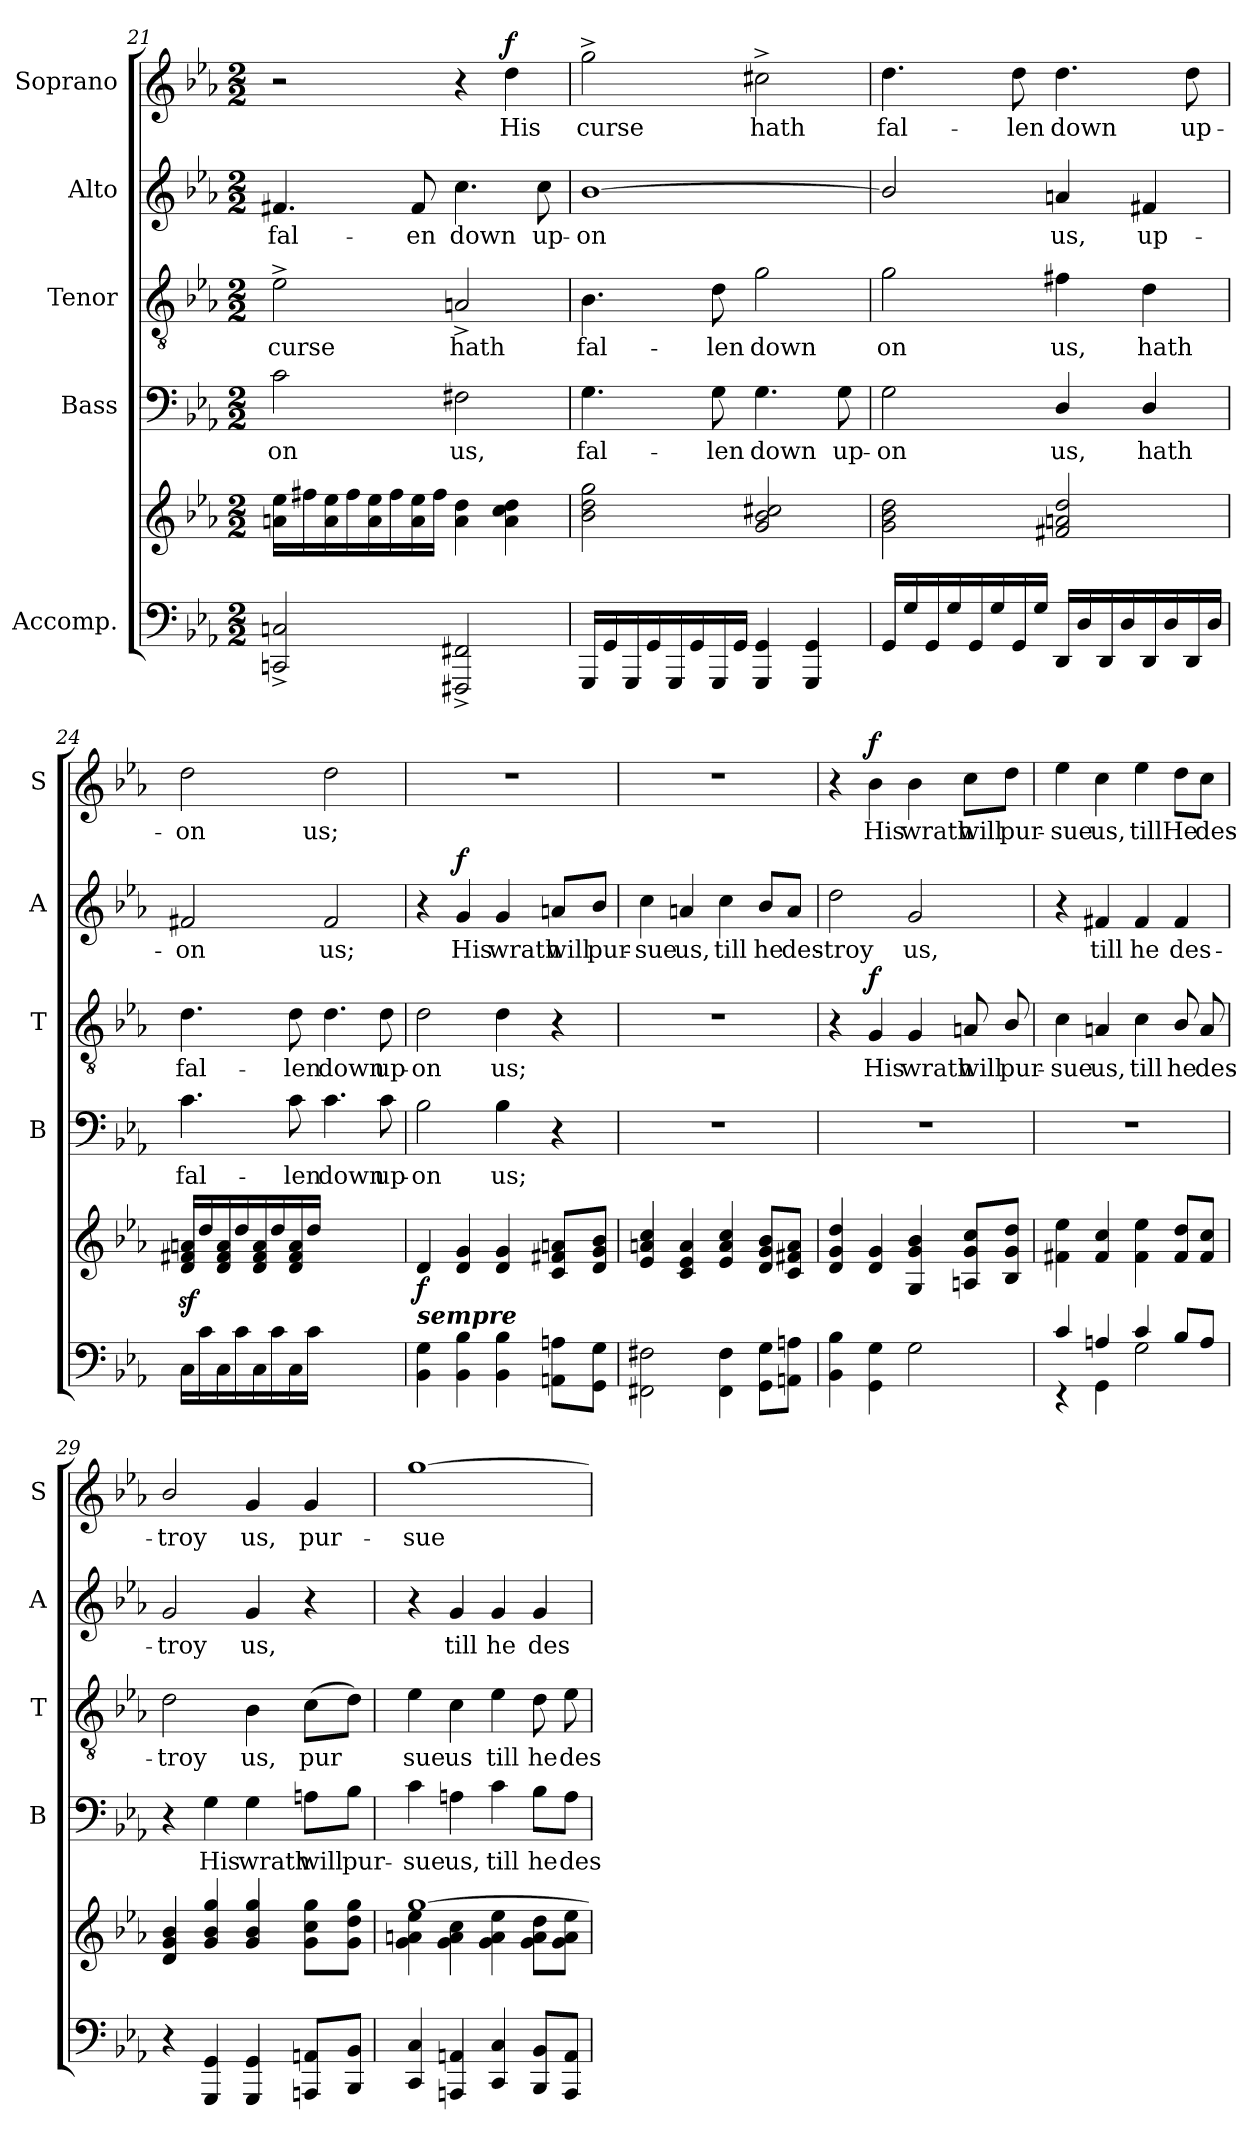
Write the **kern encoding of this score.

**kern	**kern	**dynam	**kern	**text	**kern	**text	**dynam	**kern	**text	**dynam	**kern	**text	**dynam
*part5	*part5	*part5	*part4	*part4	*part3	*part3	*part3	*part2	*part2	*part2	*part1	*part1	*part1
*staff6	*staff5	*staff5/6	*staff4	*staff4	*staff3	*staff3	*staff3	*staff2	*staff2	*staff2	*staff1	*staff1	*staff1
*I"Accomp.	*	*	*I"Bass	*	*I"Tenor	*	*	*I"Alto	*	*	*I"Soprano	*	*
*	*	*	*I'B	*	*I'T	*	*	*I'A	*	*	*I'S	*	*
*clefF4	*clefG2	*	*clefF4	*	*clefGv2	*	*	*clefG2	*	*	*clefG2	*	*
*k[b-e-a-]	*k[b-e-a-]	*	*k[b-e-a-]	*	*k[b-e-a-]	*	*	*k[b-e-a-]	*	*	*k[b-e-a-]	*	*
*E-:	*E-:	*	*E-:	*	*E-:	*	*	*E-:	*	*	*E-:	*	*
*M2/2	*M2/2	*	*M2/2	*	*M2/2	*	*	*M2/2	*	*	*M2/2	*	*
=21	=21	=21	=21	=21	=21	=21	=21	=21	=21	=21	=21	=21	=21
!	!	!	!	!LO:LY:b	!	!LO:LY:b	!	!	!LO:LY:b	!	!	!	!
2CCni/^< 2Cni/^<	16an\ 16ee-i\LL	.	2c\	-on	2e-^>\	curse	.	4.f#X/	fal-	.	2r	.	.
.	16ff#X\	.	.	.	.	.	.	.	.	.	.	.	.
.	16a\ 16ee-\	.	.	.	.	.	.	.	.	.	.	.	.
.	16ff#\	.	.	.	.	.	.	.	.	.	.	.	.
.	16a\ 16ee-\	.	.	.	.	.	.	.	.	.	.	.	.
.	16ff#\	.	.	.	.	.	.	.	.	.	.	.	.
!	!	!	!	!	!	!	!	!	!LO:LY:b	!	!	!	!
.	16a\ 16ee-\	.	.	.	.	.	.	8f#/	-en	.	.	.	.
.	16ff#\JJ	.	.	.	.	.	.	.	.	.	.	.	.
!	!	!	!	!LO:LY:b	!	!LO:LY:b	!	!	!LO:LY:b	!	!	!	!
2FFF#X/^< 2FF#X/^<	4a\ 4dd\	.	2F#X\	us,	2An^</	hath	.	4.cc\	down	.	4r	.	.
!	!	!	!	!	!	!	!	!	!	!	!	!LO:LY:b	!LO:DY:b
.	4a\ 4cc\ 4dd\	.	.	.	.	.	.	.	.	.	4dd\	His	f
!	!	!	!	!	!	!	!	!	!LO:LY:b	!	!	!	!
.	.	.	.	.	.	.	.	8cc\	up-	.	.	.	.
=22	=22	=22	=22	=22	=22	=22	=22	=22	=22	=22	=22	=22	=22
!	!	!	!	!LO:LY:b	!	!LO:LY:b	!	!	!LO:LY:b	!	!	!LO:LY:b	!
16GGG/LL	2b-\ 2dd\ 2gg\	.	4.G\	fal-	4.B-\	fal-	.	[1b-	-on	.	2gg^>\	curse	.
16GG/	.	.	.	.	.	.	.	.	.	.	.	.	.
16GGG/	.	.	.	.	.	.	.	.	.	.	.	.	.
16GG/	.	.	.	.	.	.	.	.	.	.	.	.	.
16GGG/	.	.	.	.	.	.	.	.	.	.	.	.	.
16GG/	.	.	.	.	.	.	.	.	.	.	.	.	.
!	!	!	!	!LO:LY:b	!	!LO:LY:b	!	!	!	!	!	!	!
16GGG/	.	.	8G\	-len	8d\	-len	.	.	.	.	.	.	.
16GG/JJ	.	.	.	.	.	.	.	.	.	.	.	.	.
!	!	!	!	!LO:LY:b	!	!LO:LY:b	!	!	!	!	!	!LO:LY:b	!
4GGG/ 4GG/	2g/ 2b-/ 2cc#X/	.	4.G\	down	2g\	down	.	.	.	.	2cc#X^>\	hath	.
4GGG/ 4GG/	.	.	.	.	.	.	.	.	.	.	.	.	.
!	!	!	!	!LO:LY:b	!	!	!	!	!	!	!	!	!
.	.	.	8G\	up-	.	.	.	.	.	.	.	.	.
=23	=23	=23	=23	=23	=23	=23	=23	=23	=23	=23	=23	=23	=23
!	!	!	!	!LO:LY:b	!	!LO:LY:b	!	!	!	!	!	!LO:LY:b	!
16GG/LL	2g\ 2b-\ 2dd\	.	2G\	-on	2g\	on	.	2b-/]	.	.	4.dd\	fal-	.
16G/	.	.	.	.	.	.	.	.	.	.	.	.	.
16GG/	.	.	.	.	.	.	.	.	.	.	.	.	.
16G/	.	.	.	.	.	.	.	.	.	.	.	.	.
16GG/	.	.	.	.	.	.	.	.	.	.	.	.	.
16G/	.	.	.	.	.	.	.	.	.	.	.	.	.
!	!	!	!	!	!	!	!	!	!	!	!	!LO:LY:b	!
16GG/	.	.	.	.	.	.	.	.	.	.	8dd\	-len	.
16G/JJ	.	.	.	.	.	.	.	.	.	.	.	.	.
!	!	!	!	!LO:LY:b	!	!LO:LY:b	!	!	!LO:LY:b	!	!	!LO:LY:b	!
16DD/LL	2f#X/ 2an/ 2dd/	.	4D/	us,	4f#X\	us,	.	4an/	us,	.	4.dd\	down	.
16D/	.	.	.	.	.	.	.	.	.	.	.	.	.
16DD/	.	.	.	.	.	.	.	.	.	.	.	.	.
16D/	.	.	.	.	.	.	.	.	.	.	.	.	.
!	!	!	!	!LO:LY:b	!	!LO:LY:b	!	!	!LO:LY:b	!	!	!	!
16DD/	.	.	4D/	hath	4d\	hath	.	4f#X/	up-	.	.	.	.
16D/	.	.	.	.	.	.	.	.	.	.	.	.	.
!	!	!	!	!	!	!	!	!	!	!	!	!LO:LY:b	!
16DD/	.	.	.	.	.	.	.	.	.	.	8dd\	up-	.
16D/JJ	.	.	.	.	.	.	.	.	.	.	.	.	.
!!LO:LB:g=z
=24	=24	=24	=24	=24	=24	=24	=24	=24	=24	=24	=24	=24	=24
*^	*	*	*	*	*	*	*	*	*	*	*	*	*
!	!	!	!	!	!LO:LY:b	!	!LO:LY:b	!	!	!LO:LY:b	!	!	!LO:LY:b	!
1ryy	16C\LL	16d/z< 16f#X/z< 16an/z<LL	.	4.c\	fal-	4.d\	fal-	.	2f#X/	-on	.	2dd\	-on	.
.	16c\	16dd/	.	.	.	.	.	.	.	.	.	.	.	.
.	16C\	16d/ 16f#/ 16a/	.	.	.	.	.	.	.	.	.	.	.	.
.	16c\	16dd/	.	.	.	.	.	.	.	.	.	.	.	.
.	16C\	16d/ 16f#/ 16a/	.	.	.	.	.	.	.	.	.	.	.	.
.	16c\	16dd/	.	.	.	.	.	.	.	.	.	.	.	.
!	!	!	!	!	!LO:LY:b	!	!LO:LY:b	!	!	!	!	!	!	!
.	16C\	16d/ 16f#/ 16a/	.	8c\	-len	8d\	-len	.	.	.	.	.	.	.
.	16c\JJ	16dd/JJ	.	.	.	.	.	.	.	.	.	.	.	.
!	!	!	!	!	!LO:LY:b	!	!LO:LY:b	!	!	!LO:LY:b	!	!	!LO:LY:b	!
.	2ryy	2ryy	.	4.c\	down	4.d\	down	.	2f#/	us;	.	2dd\	us;	.
!	!	!	!	!	!LO:LY:b	!	!LO:LY:b	!	!	!	!	!	!	!
.	.	.	.	8c\	up-	8d\	up-	.	.	.	.	.	.	.
=25	=25	=25	=25	=25	=25	=25	=25	=25	=25	=25	=25	=25	=25	=25
!	!	!LO:TX:b:Bi:t=sempre	!	!	!	!	!	!	!	!	!	!	!	!
!	!	!	!LO:DY:b	!	!LO:LY:b	!	!LO:LY:b	!	!	!	!	!	!	!
1ryy	4BB-\ 4G\	4d/	f	2B-\	-on	2d\	-on	.	4r	.	.	1r	.	.
!	!	!	!	!	!	!	!	!	!	!LO:LY:b	!LO:DY:b	!	!	!
.	4BB-\ 4B-\	4d/ 4g/	.	.	.	.	.	.	4g/	His	f	.	.	.
!	!	!	!	!	!LO:LY:b	!	!LO:LY:b	!	!	!LO:LY:b	!	!	!	!
.	4BB-\ 4B-\	4d/ 4g/	.	4B-\	us;	4d\	us;	.	4g/	wrath	.	.	.	.
!	!	!	!	!	!	!	!	!	!	!LO:LY:b	!	!	!	!
.	8AAn\ 8An\L	8c/ 8f#X/ 8an/L	.	4r	.	4r	.	.	8an/L	will	.	.	.	.
!	!	!	!	!	!	!	!	!	!	!LO:LY:b	!	!	!	!
.	8GG\ 8G\J	8d/ 8g/ 8b-/J	.	.	.	.	.	.	8b-/J	pur-	.	.	.	.
=26	=26	=26	=26	=26	=26	=26	=26	=26	=26	=26	=26	=26	=26	=26
!	!	!	!	!	!	!	!	!	!	!LO:LY:b	!	!	!	!
1ryy	2FF#X\ 2F#X\	4e-/ 4an/ 4cc/	.	1r	.	1r	.	.	4cc\	-sue	.	1r	.	.
!	!	!	!	!	!	!	!	!	!	!LO:LY:b	!	!	!	!
.	.	4c/ 4e-/ 4a/	.	.	.	.	.	.	4an/	us,	.	.	.	.
!	!	!	!	!	!	!	!	!	!	!LO:LY:b	!	!	!	!
.	4FF#\ 4F#\	4e-/ 4a/ 4cc/	.	.	.	.	.	.	4cc\	till	.	.	.	.
!	!	!	!	!	!	!	!	!	!	!LO:LY:b	!	!	!	!
.	8GG\ 8G\L	8d/ 8g/ 8b-/L	.	.	.	.	.	.	8b-/L	he	.	.	.	.
!	!	!	!	!	!	!	!	!	!	!LO:LY:b	!	!	!	!
.	8AAn\ 8An\J	8c/ 8f#X/ 8a/J	.	.	.	.	.	.	8a/J	des-	.	.	.	.
=27	=27	=27	=27	=27	=27	=27	=27	=27	=27	=27	=27	=27	=27	=27
!	!	!	!	!	!	!	!	!	!	!LO:LY:b	!	!	!	!
4BB-\ 4B-\	1ryy	4d/ 4g/ 4dd/	.	1r	.	4r	.	.	2dd\	-troy	.	4r	.	.
!	!	!	!	!	!	!	!LO:LY:b	!LO:DY:b	!	!	!	!	!LO:LY:b	!LO:DY:b
4GG\ 4G\	.	4d/ 4g/	.	.	.	4G/	His	f	.	.	.	4b-\	His	f
!	!	!	!	!	!	!	!LO:LY:b	!	!	!LO:LY:b	!	!	!LO:LY:b	!
2G\	.	4G/ 4g/ 4b-/	.	.	.	4G/	wrath	.	2g/	us,	.	4b-\	wrath	.
!	!	!	!	!	!	!	!LO:LY:b	!	!	!	!	!	!LO:LY:b	!
.	.	8An/ 8g/ 8cc/L	.	.	.	8An/	will	.	.	.	.	8cc\L	will	.
!	!	!	!	!	!	!	!LO:LY:b	!	!	!	!	!	!LO:LY:b	!
.	.	8B-/ 8g/ 8dd/J	.	.	.	8B-/	pur-	.	.	.	.	8dd\J	pur-	.
=28	=28	=28	=28	=28	=28	=28	=28	=28	=28	=28	=28	=28	=28	=28
!	!	!	!	!	!	!	!LO:LY:b	!	!	!	!	!	!LO:LY:b	!
4c/	4rEE	4f#X\ 4ee-\	.	1r	.	4c\	-sue	.	4r	.	.	4ee-\	-sue	.
!	!	!	!	!	!	!	!LO:LY:b	!	!	!LO:LY:b	!	!	!LO:LY:b	!
4An/	4GG\	4f#/ 4cc/	.	.	.	4An/	us,	.	4f#X/	till	.	4cc\	us,	.
!	!	!	!	!	!	!	!LO:LY:b	!	!	!LO:LY:b	!	!	!LO:LY:b	!
4c/	2G\	4f#\ 4ee-\	.	.	.	4c\	till	.	4f#/	he	.	4ee-\	till	.
!	!	!	!	!	!	!	!LO:LY:b	!	!	!LO:LY:b	!	!	!LO:LY:b	!
8B-/L	.	8f#/ 8dd/L	.	.	.	8B-/	he	.	4f#/	des-	.	8dd\L	He	.
!	!	!	!	!	!	!	!LO:LY:b	!	!	!	!	!	!LO:LY:b	!
8A/J	.	8f#/ 8cc/J	.	.	.	8A/	des-	.	.	.	.	8cc\J	des-	.
*v	*v	*	*	*	*	*	*	*	*	*	*	*	*	*
!!LO:PB:g=z
=29	=29	=29	=29	=29	=29	=29	=29	=29	=29	=29	=29	=29	=29
*	*^	*	*	*	*	*	*	*	*	*	*	*	*
!	!	!	!	!	!	!	!LO:LY:b	!	!	!LO:LY:b	!	!	!LO:LY:b	!
4r	4d/ 4g/ 4b-/	1ryy	.	4r	.	2d\	-troy	.	2g/	-troy	.	2b-/	-troy	.
!	!	!	!	!	!LO:LY:b	!	!	!	!	!	!	!	!	!
4GGG/ 4GG/	4g/ 4b-/ 4gg/	.	.	4G\	His	.	.	.	.	.	.	.	.	.
!	!	!	!	!	!LO:LY:b	!	!LO:LY:b	!	!	!LO:LY:b	!	!	!LO:LY:b	!
4GGG/ 4GG/	4g/ 4b-/ 4gg/	.	.	4G\	wrath	4B-\	us,	.	4g/	us,	.	4g/	us,	.
!	!	!	!	!	!LO:LY:b	!	!LO:LY:b	!	!	!	!	!	!LO:LY:b	!
8AAAn/ 8AAn/L	8g\ 8cc\ 8gg\L	.	.	8An\L	will	(>8c\L	pur­	.	4r	.	.	4g/	pur-	.
!	!	!	!	!	!LO:LY:b	!	!	!	!	!	!	!	!	!
8BBB-/ 8BB-/J	8g\ 8dd\ 8gg\J	.	.	8B-\J	pur-	8d\J)	.	.	.	.	.	.	.	.
=30	=30	=30	=30	=30	=30	=30	=30	=30	=30	=30	=30	=30	=30	=30
!	!	!	!	!	!LO:LY:b	!	!LO:LY:b	!	!	!	!	!	!LO:LY:b	!
4CC/ 4C/	[>1gg	4g\ 4an\ 4ee-\	.	4c\	-sue	4e-\	sue	.	4r	.	.	[1gg	-sue	.
!	!	!	!	!	!LO:LY:b	!	!LO:LY:b	!	!	!LO:LY:b	!	!	!	!
4AAAn/ 4AAn/	.	4g\ 4a\ 4cc\	.	4An\	us,	4c\	us	.	4g/	till	.	.	.	.
!	!	!	!	!	!LO:LY:b	!	!LO:LY:b	!	!	!LO:LY:b	!	!	!	!
4CC/ 4C/	.	4g\ 4a\ 4ee-\	.	4c\	till	4e-\	till	.	4g/	he	.	.	.	.
!	!	!	!	!	!LO:LY:b	!	!LO:LY:b	!	!	!LO:LY:b	!	!	!	!
8BBB-/ 8BB-/L	.	8g\ 8a\ 8dd\L	.	8B-\L	he	8d\	he	.	4g/	des-	.	.	.	.
!	!	!	!	!	!LO:LY:b	!	!LO:LY:b	!	!	!	!	!	!	!
8AAA/ 8AA/J	.	8g\ 8a\ 8ee-\J	.	8A\J	des-	8e-\	des-	.	.	.	.	.	.	.
*	*v	*v	*	*	*	*	*	*	*	*	*	*	*	*
=	=	=	=	=	=	=	=	=	=	=	=	=	=
*-	*-	*-	*-	*-	*-	*-	*-	*-	*-	*-	*-	*-	*-
